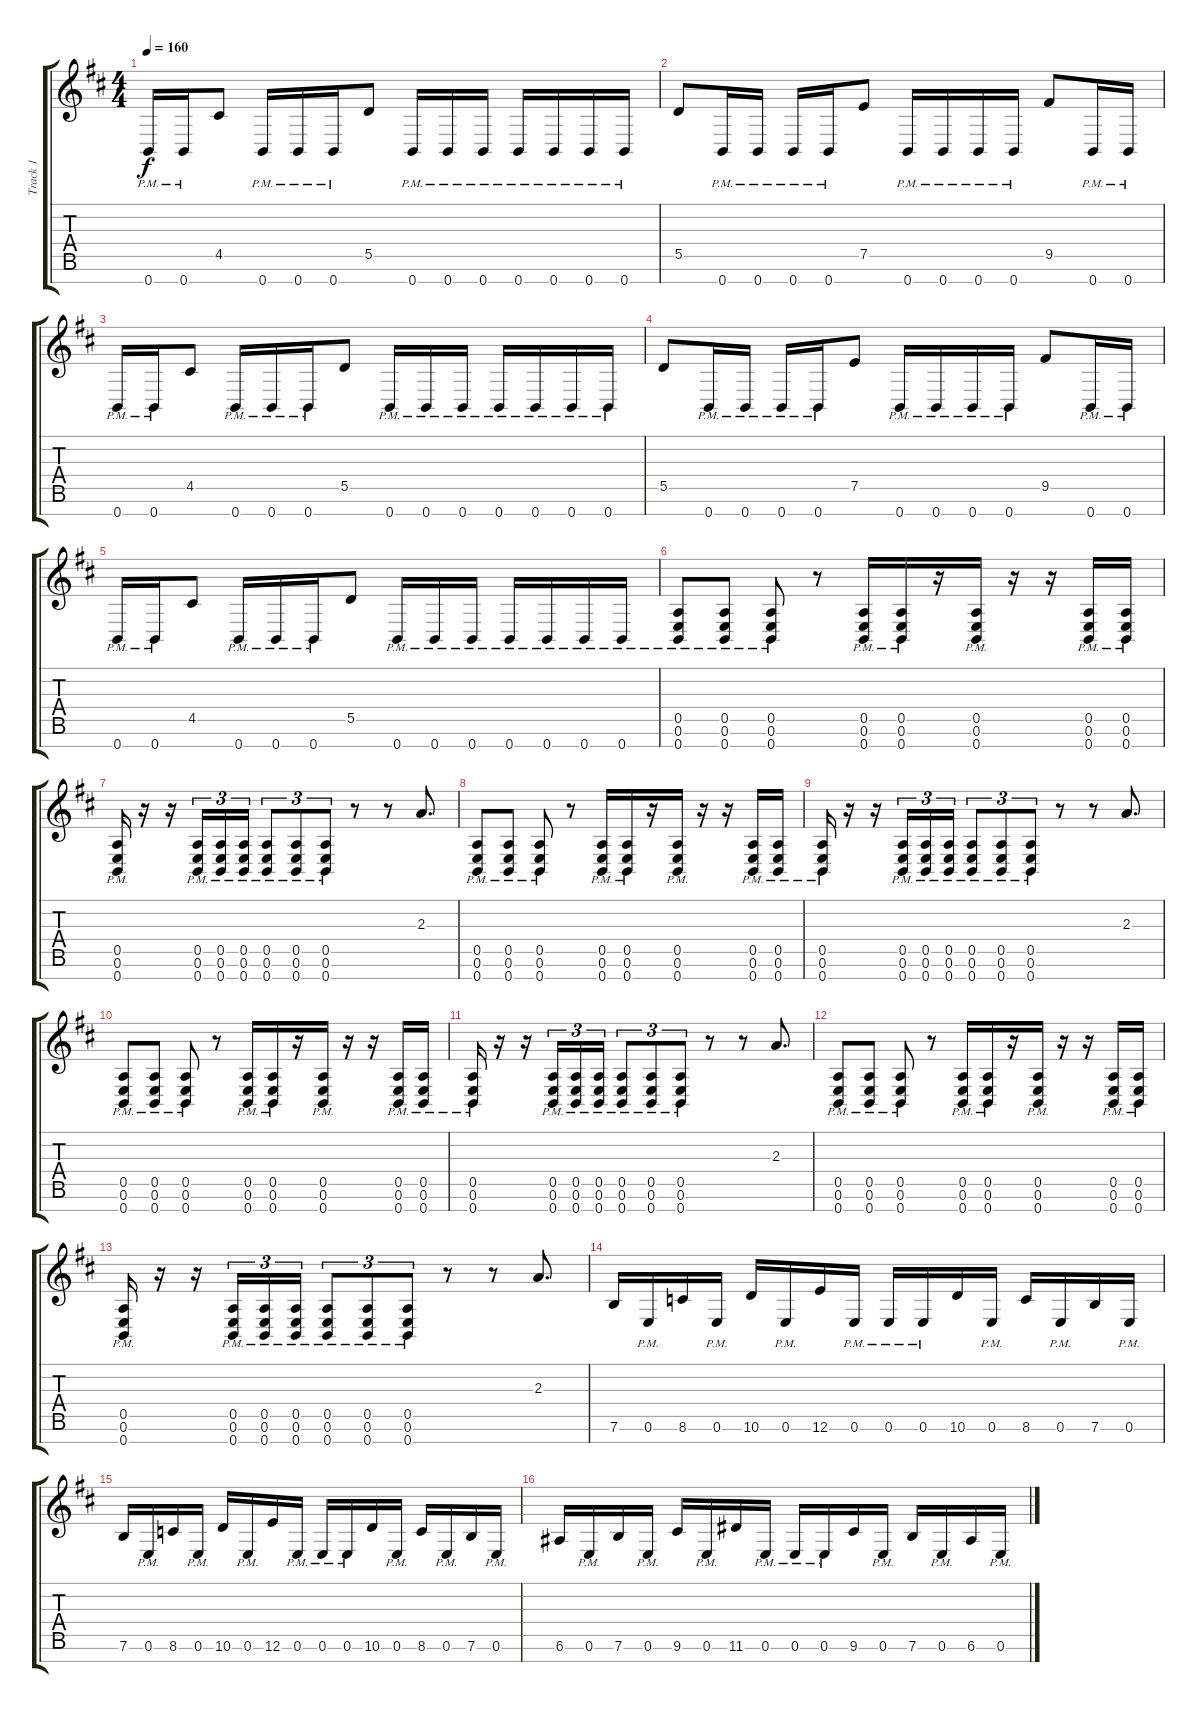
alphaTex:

\track ("Track 1" "Track 1") {instrument overdrivenguitar}
\staff {score tabs}
\tuning (E4 B3 G3 D3 A2 E2 B1) {hide}
\ts (4 4)
\tempo 160
\clef g2
\ks bminor
0.7{pm}.16{dy f} 0.7{pm}.16 4.5.8 0.7{pm}.16 0.7{pm}.16 0.7{pm}.16 5.5.8 0.7{pm}.16 0.7{pm}.16 0.7{pm}.16 0.7{pm}.16 0.7{pm}.16 0.7{pm}.16 0.7{pm}.16 |
5.5.8 0.7{pm}.16 0.7{pm}.16 0.7{pm}.16 0.7{pm}.16 7.5.8 0.7{pm}.16 0.7{pm}.16 0.7{pm}.16 0.7{pm}.16 9.5.8 0.7{pm}.16 0.7{pm}.16 |
0.7{pm}.16 0.7{pm}.16 4.5.8 0.7{pm}.16 0.7{pm}.16 0.7{pm}.16 5.5.8 0.7{pm}.16 0.7{pm}.16 0.7{pm}.16 0.7{pm}.16 0.7{pm}.16 0.7{pm}.16 0.7{pm}.16 |
5.5.8 0.7{pm}.16 0.7{pm}.16 0.7{pm}.16 0.7{pm}.16 7.5.8 0.7{pm}.16 0.7{pm}.16 0.7{pm}.16 0.7{pm}.16 9.5.8 0.7{pm}.16 0.7{pm}.16 |
0.7{pm}.16 0.7{pm}.16 4.5.8 0.7{pm}.16 0.7{pm}.16 0.7{pm}.16 5.5.8 0.7{pm}.16 0.7{pm}.16 0.7{pm}.16 0.7{pm}.16 0.7{pm}.16 0.7{pm}.16 0.7{pm}.16 |
(0.5{pm} 0.6{pm} 0.7{pm}).8 (0.5{pm} 0.6{pm} 0.7{pm}).8 (0.5{pm} 0.6{pm} 0.7{pm}).8 r.8 (0.5{pm} 0.6{pm} 0.7{pm}).16 (0.5{pm} 0.6{pm} 0.7{pm}).16 r.16 (0.5{pm} 0.6{pm} 0.7{pm}).16 r.16 r.16 (0.5{pm} 0.6{pm} 0.7{pm}).16 (0.5{pm} 0.6{pm} 0.7{pm}).16 |
(0.5{pm} 0.6{pm} 0.7{pm}).16 r.16 r.16 (0.5{pm} 0.6{pm} 0.7{pm}).16{tu (3 2)} (0.5 0.6{pm} 0.7{pm}).16{tu (3 2)} (0.5{pm} 0.6{pm} 0.7{pm}).16{tu (3 2)} (0.5{pm} 0.6{pm} 0.7{pm}).8{tu (3 2)} (0.5{pm} 0.6{pm} 0.7{pm}).8{tu (3 2)} (0.5{pm} 0.6{pm} 0.7{pm}).8{tu (3 2)} r.8 r.8 2.3.8{d} |
(0.5{pm} 0.6{pm} 0.7{pm}).8 (0.5{pm} 0.6{pm} 0.7{pm}).8 (0.5{pm} 0.6{pm} 0.7{pm}).8 r.8 (0.5{pm} 0.6{pm} 0.7{pm}).16 (0.5{pm} 0.6{pm} 0.7{pm}).16 r.16 (0.5{pm} 0.6{pm} 0.7{pm}).16 r.16 r.16 (0.5{pm} 0.6{pm} 0.7{pm}).16 (0.5{pm} 0.6{pm} 0.7{pm}).16 |
(0.5{pm} 0.6{pm} 0.7{pm}).16 r.16 r.16 (0.5{pm} 0.6{pm} 0.7{pm}).16{tu (3 2)} (0.5 0.6{pm} 0.7{pm}).16{tu (3 2)} (0.5{pm} 0.6{pm} 0.7{pm}).16{tu (3 2)} (0.5{pm} 0.6{pm} 0.7{pm}).8{tu (3 2)} (0.5{pm} 0.6{pm} 0.7{pm}).8{tu (3 2)} (0.5{pm} 0.6{pm} 0.7{pm}).8{tu (3 2)} r.8 r.8 2.3.8{d} |
(0.5{pm} 0.6{pm} 0.7{pm}).8 (0.5{pm} 0.6{pm} 0.7{pm}).8 (0.5{pm} 0.6{pm} 0.7{pm}).8 r.8 (0.5{pm} 0.6{pm} 0.7{pm}).16 (0.5{pm} 0.6{pm} 0.7{pm}).16 r.16 (0.5{pm} 0.6{pm} 0.7{pm}).16 r.16 r.16 (0.5{pm} 0.6{pm} 0.7{pm}).16 (0.5{pm} 0.6{pm} 0.7{pm}).16 |
(0.5{pm} 0.6{pm} 0.7{pm}).16 r.16 r.16 (0.5{pm} 0.6{pm} 0.7{pm}).16{tu (3 2)} (0.5 0.6{pm} 0.7{pm}).16{tu (3 2)} (0.5{pm} 0.6{pm} 0.7{pm}).16{tu (3 2)} (0.5{pm} 0.6{pm} 0.7{pm}).8{tu (3 2)} (0.5{pm} 0.6{pm} 0.7{pm}).8{tu (3 2)} (0.5{pm} 0.6{pm} 0.7{pm}).8{tu (3 2)} r.8 r.8 2.3.8{d} |
(0.5{pm} 0.6{pm} 0.7{pm}).8 (0.5{pm} 0.6{pm} 0.7{pm}).8 (0.5{pm} 0.6{pm} 0.7{pm}).8 r.8 (0.5{pm} 0.6{pm} 0.7{pm}).16 (0.5{pm} 0.6{pm} 0.7{pm}).16 r.16 (0.5{pm} 0.6{pm} 0.7{pm}).16 r.16 r.16 (0.5{pm} 0.6{pm} 0.7{pm}).16 (0.5{pm} 0.6{pm} 0.7{pm}).16 |
(0.5{pm} 0.6{pm} 0.7{pm}).16 r.16 r.16 (0.5{pm} 0.6{pm} 0.7{pm}).16{tu (3 2)} (0.5 0.6{pm} 0.7{pm}).16{tu (3 2)} (0.5{pm} 0.6{pm} 0.7{pm}).16{tu (3 2)} (0.5{pm} 0.6{pm} 0.7{pm}).8{tu (3 2)} (0.5{pm} 0.6{pm} 0.7{pm}).8{tu (3 2)} (0.5{pm} 0.6{pm} 0.7{pm}).8{tu (3 2)} r.8 r.8 2.3.8{d} |
7.6.16 0.6{pm}.16 8.6.16 0.6{pm}.16 10.6.16 0.6{pm}.16 12.6.16 0.6{pm}.16 0.6{pm}.16 0.6{pm}.16 10.6.16 0.6{pm}.16 8.6.16 0.6{pm}.16 7.6.16 0.6{pm}.16 |
7.6.16 0.6{pm}.16 8.6.16 0.6{pm}.16 10.6.16 0.6{pm}.16 12.6.16 0.6{pm}.16 0.6{pm}.16 0.6{pm}.16 10.6.16 0.6{pm}.16 8.6.16 0.6{pm}.16 7.6.16 0.6{pm}.16 |
6.6.16 0.6{pm}.16 7.6.16 0.6{pm}.16 9.6.16 0.6{pm}.16 11.6.16 0.6{pm}.16 0.6{pm}.16 0.6{pm}.16 9.6.16 0.6{pm}.16 7.6.16 0.6{pm}.16 6.6.16 0.6{pm}.16
